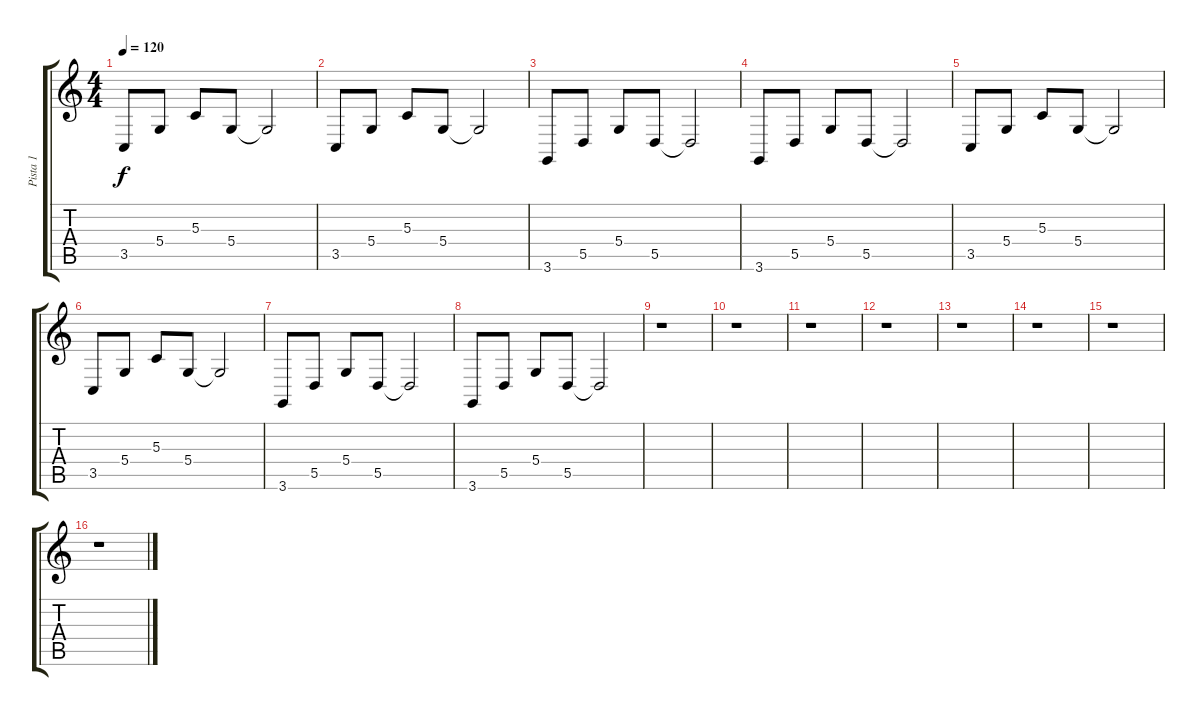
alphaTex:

\track ("Pista 1" "Pista 1") {instrument orchestralharp}
\staff {score tabs}
\tuning (E4 B3 G3 D3 A2 E2) {hide}
\ts (4 4)
\tempo 120
\clef g2
\ks c
3.5.8{dy f} 5.4.8 5.3.8 5.4.8 5.4{t}.2 |
3.5.8 5.4.8 5.3.8 5.4.8 5.4{t}.2 |
3.6.8 5.5.8 5.4.8 5.5.8 5.5{t}.2 |
3.6.8 5.5.8 5.4.8 5.5.8 5.5{t}.2 |
3.5.8 5.4.8 5.3.8 5.4.8 5.4{t}.2 |
3.5.8 5.4.8 5.3.8 5.4.8 5.4{t}.2 |
3.6.8 5.5.8 5.4.8 5.5.8 5.5{t}.2 |
3.6.8 5.5.8 5.4.8 5.5.8 5.5{t}.2 |
r.1 |
r.1 |
r.1 |
r.1 |
r.1 |
r.1 |
r.1 |
r.1
